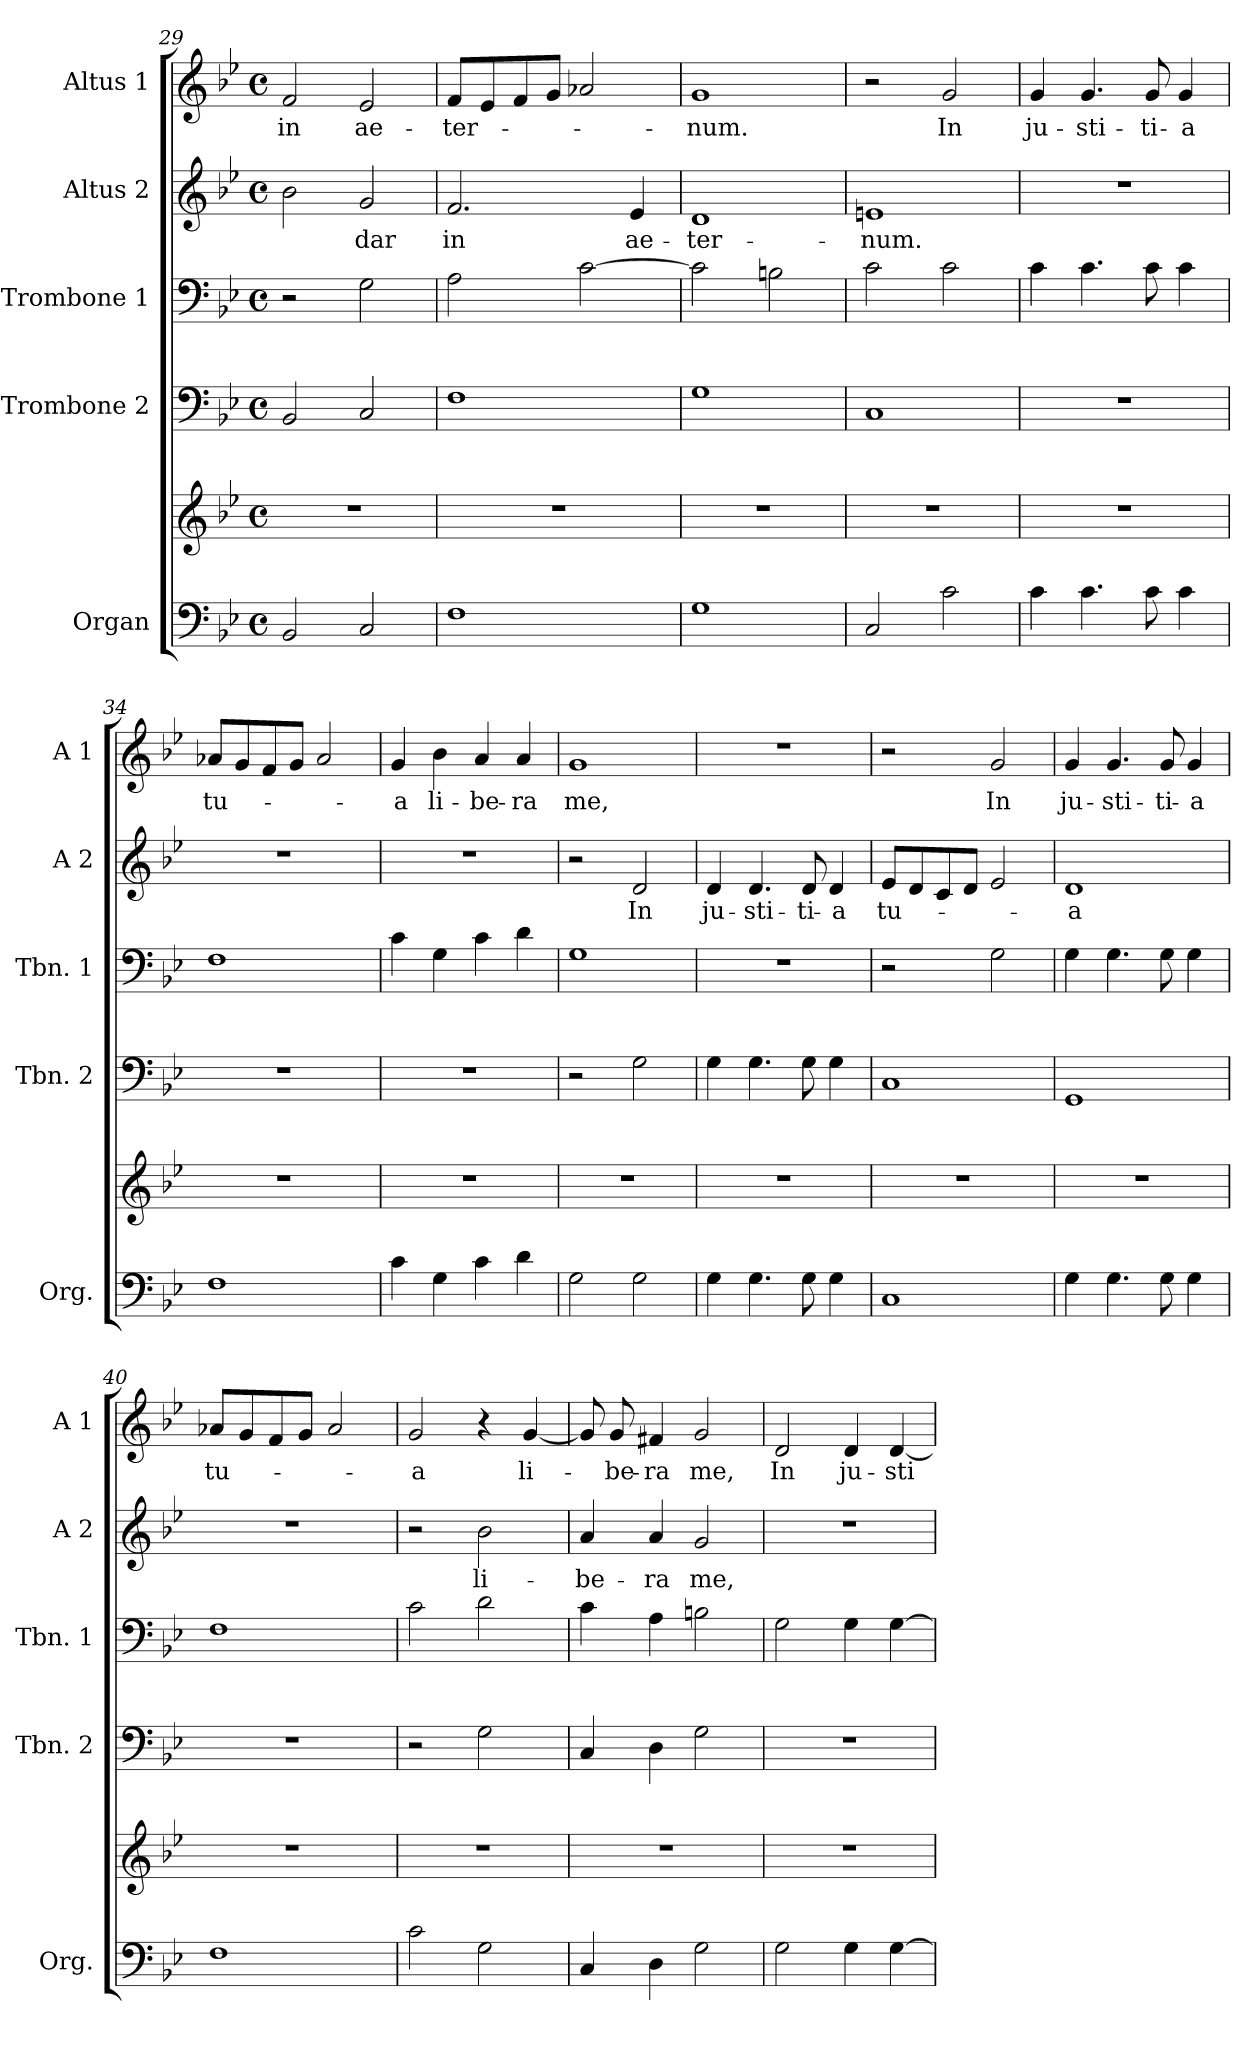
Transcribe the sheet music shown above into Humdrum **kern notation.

**kern	**kern	**kern	**kern	**kern	**text	**kern	**text
*part5	*part5	*part4	*part3	*part2	*part2	*part1	*part1
*staff6	*staff5	*staff4	*staff3	*staff2	*staff2	*staff1	*staff1
*I"Organ	*	*I"Trombone 2	*I"Trombone 1	*I"Altus 2	*	*I"Altus 1	*
*I'Org.	*	*I'Tbn. 2	*I'Tbn. 1	*I'A 2	*	*I'A 1	*
*clefF4	*clefG2	*clefF4	*clefF4	*clefG2	*	*clefG2	*
*k[b-e-]	*k[b-e-]	*k[b-e-]	*k[b-e-]	*k[b-e-]	*	*k[b-e-]	*
*B-:	*B-:	*B-:	*B-:	*B-:	*	*B-:	*
*M4/4	*M4/4	*M4/4	*M4/4	*M4/4	*	*M4/4	*
*met(c)	*met(c)	*met(c)	*met(c)	*met(c)	*	*met(c)	*
=29	=29	=29	=29	=29	=29	=29	=29
!	!	!	!	!	!	!	!LO:LY:b
2BB-/	1r	2BB-/	2r	2b-\	.	2f/	in
!	!	!	!	!	!LO:LY:b	!	!LO:LY:b
2C/	.	2C/	2G\	2g/	-dar	2e-/	ae-
!!LO:LB:g=z
=30	=30	=30	=30	=30	=30	=30	=30
!	!	!	!	!	!LO:LY:b	!	!LO:LY:b
1F	1r	1F	2A\	2.f/	in	8f/L	-ter-
.	.	.	.	.	.	8e-/	.
.	.	.	.	.	.	8f/	.
.	.	.	.	.	.	8g/J	.
.	.	.	[2c\	.	.	2a-X/	.
!	!	!	!	!	!LO:LY:b	!	!
.	.	.	.	4e-/	ae-	.	.
=31	=31	=31	=31	=31	=31	=31	=31
!	!	!	!	!	!LO:LY:b	!	!LO:LY:b
1G	1r	1G	2c\]	1d	-ter-	1g	-num.
.	.	.	2Bn\	.	.	.	.
=32	=32	=32	=32	=32	=32	=32	=32
!	!	!	!	!	!LO:LY:b	!	!
2C/	1r	1C	2c\	1en	-num.	2r	.
!	!	!	!	!	!	!	!LO:LY:b
2c\	.	.	2c\	.	.	2g/	In
=33	=33	=33	=33	=33	=33	=33	=33
!	!	!	!	!	!	!	!LO:LY:b
4c\	1r	1r	4c\	1r	.	4g/	ju-
!	!	!	!	!	!	!	!LO:LY:b
4.c\	.	.	4.c\	.	.	4.g/	-sti-
!	!	!	!	!	!	!	!LO:LY:b
8c\	.	.	8c\	.	.	8g/	-ti-
!	!	!	!	!	!	!	!LO:LY:b
4c\	.	.	4c\	.	.	4g/	-a
=34	=34	=34	=34	=34	=34	=34	=34
!	!	!	!	!	!	!	!LO:LY:b
1F	1r	1r	1F	1r	.	8a-X/L	tu-
.	.	.	.	.	.	8g/	.
.	.	.	.	.	.	8f/	.
.	.	.	.	.	.	8g/J	.
.	.	.	.	.	.	2a-/	.
=35	=35	=35	=35	=35	=35	=35	=35
!	!	!	!	!	!	!	!LO:LY:b
4c\	1r	1r	4c\	1r	.	4g/	-a
!	!	!	!	!	!	!	!LO:LY:b
4G\	.	.	4G\	.	.	4b-\	li-
!	!	!	!	!	!	!	!LO:LY:b
4c\	.	.	4c\	.	.	4a/	-be-
!	!	!	!	!	!	!	!LO:LY:b
4d\	.	.	4d\	.	.	4a/	-ra
=36	=36	=36	=36	=36	=36	=36	=36
!	!	!	!	!	!	!	!LO:LY:b
2G\	1r	2r	1G	2r	.	1g	me,
!	!	!	!	!	!LO:LY:b	!	!
2G\	.	2G\	.	2d/	In	.	.
=37	=37	=37	=37	=37	=37	=37	=37
!	!	!	!	!	!LO:LY:b	!	!
4G\	1r	4G\	1r	4d/	ju-	1r	.
!	!	!	!	!	!LO:LY:b	!	!
4.G\	.	4.G\	.	4.d/	-sti-	.	.
!	!	!	!	!	!LO:LY:b	!	!
8G\	.	8G\	.	8d/	-ti-	.	.
!	!	!	!	!	!LO:LY:b	!	!
4G\	.	4G\	.	4d/	-a	.	.
=38	=38	=38	=38	=38	=38	=38	=38
!	!	!	!	!	!LO:LY:b	!	!
1C	1r	1C	2r	8e-/L	tu-	2r	.
.	.	.	.	8d/	.	.	.
.	.	.	.	8c/	.	.	.
.	.	.	.	8d/J	.	.	.
!	!	!	!	!	!	!	!LO:LY:b
.	.	.	2G\	2e-/	.	2g/	In
!!LO:LB:g=z
=39	=39	=39	=39	=39	=39	=39	=39
!	!	!	!	!	!LO:LY:b	!	!LO:LY:b
4G\	1r	1GG	4G\	1d	-a	4g/	ju-
!	!	!	!	!	!	!	!LO:LY:b
4.G\	.	.	4.G\	.	.	4.g/	-sti-
!	!	!	!	!	!	!	!LO:LY:b
8G\	.	.	8G\	.	.	8g/	-ti-
!	!	!	!	!	!	!	!LO:LY:b
4G\	.	.	4G\	.	.	4g/	-a
=40	=40	=40	=40	=40	=40	=40	=40
!	!	!	!	!	!	!	!LO:LY:b
1F	1r	1r	1F	1r	.	8a-X/L	tu-
.	.	.	.	.	.	8g/	.
.	.	.	.	.	.	8f/	.
.	.	.	.	.	.	8g/J	.
.	.	.	.	.	.	2a-/	.
=41	=41	=41	=41	=41	=41	=41	=41
!	!	!	!	!	!	!	!LO:LY:b
2c\	1r	2r	2c\	2r	.	2g/	-a
!	!	!	!	!	!LO:LY:b	!	!
2G\	.	2G\	2d\	2b-\	li-	4r	.
!	!	!	!	!	!	!	!LO:LY:b
.	.	.	.	.	.	[4g/	li-
=42	=42	=42	=42	=42	=42	=42	=42
!	!	!	!	!	!LO:LY:b	!	!
4C/	1r	4C/	4c\	4a/	-be-	8g/]	.
!	!	!	!	!	!	!	!LO:LY:b
.	.	.	.	.	.	8g/	-be-
!	!	!	!	!	!LO:LY:b	!	!LO:LY:b
4D\	.	4D\	4A\	4a/	-ra	4f#X/	-ra
!	!	!	!	!	!LO:LY:b	!	!LO:LY:b
2G\	.	2G\	2Bn\	2g/	me,	2g/	me,
=43	=43	=43	=43	=43	=43	=43	=43
!	!	!	!	!	!	!	!LO:LY:b
2G\	1r	1r	2G\	1r	.	2d/	In
!	!	!	!	!	!	!	!LO:LY:b
4G\	.	.	4G\	.	.	4d/	ju-
!	!	!	!	!	!	!	!LO:LY:b
[4G\	.	.	[4G\	.	.	[4d/	-sti-
=	=	=	=	=	=	=	=
*-	*-	*-	*-	*-	*-	*-	*-
